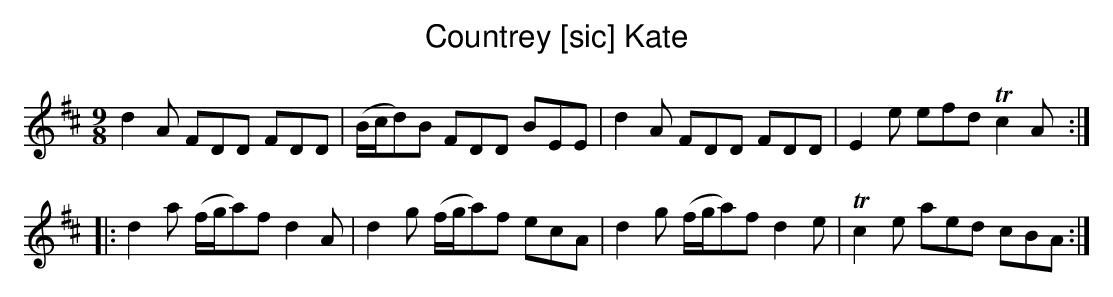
X:1
T:Countrey [sic] Kate
M:9/8
L:1/8
K:D
d2A FDD FDD|(B/c/d)B FDD BEE|d2A FDD FDD|E2e efd Tc2A:|
|:d2a (f/g/a)f d2A|d2g (f/g/a)f ecA|d2g (f/g/a)f d2e|Tc2e aed cBA:|]
